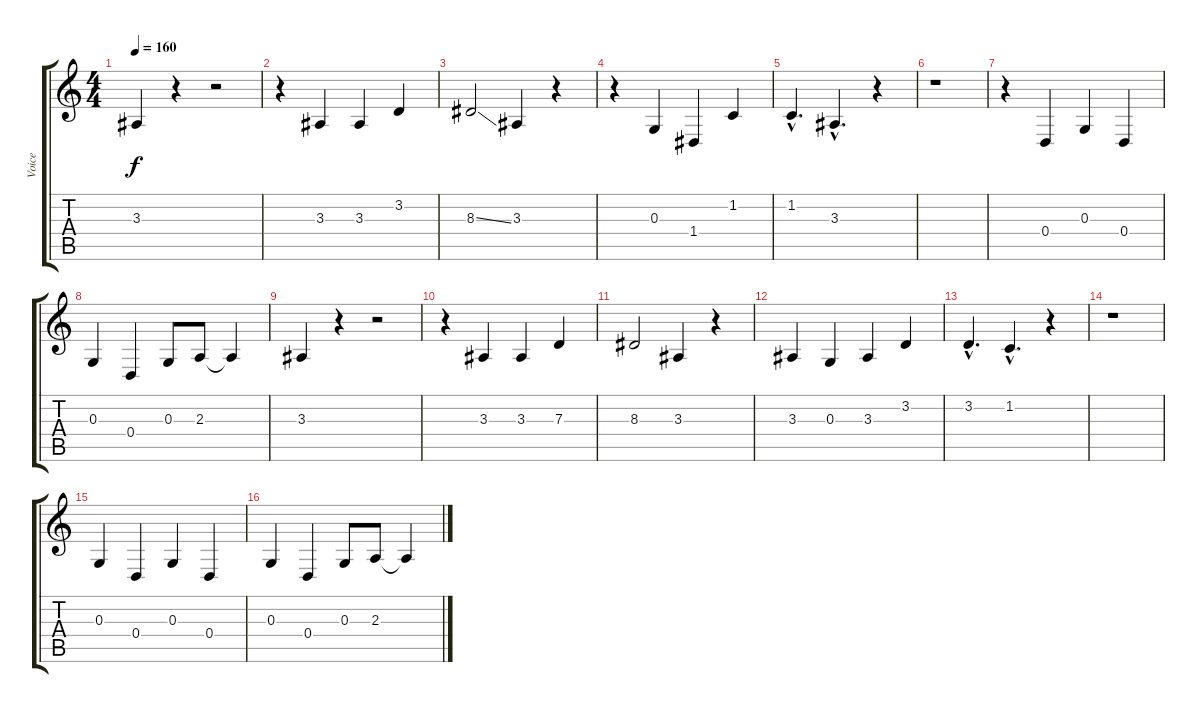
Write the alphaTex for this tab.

\track ("Voice" "Voice") {instrument tenorsax}
\staff {score tabs}
\tuning (E4 B3 G3 D3 A2 E2) {hide}
\ts (4 4)
\tempo 160
\clef g2
\ks c
3.3.4{dy f} r.4 r.2 |
r.4 3.3.4 3.3.4 3.2.4 |
8.3{ss}.2 3.3.4 r.4 |
r.4 0.3.4 1.4.4 1.2.4 |
1.2{hac}.4{d} 3.3{hac}.4{d} r.4 |
r.1 |
r.4 0.4.4 0.3.4 0.4.4 |
0.3.4 0.4.4 0.3.8 2.3.8 2.3{t}.4 |
3.3.4 r.4 r.2 |
r.4 3.3.4 3.3.4 7.3.4 |
8.3.2 3.3.4 r.4 |
3.3.4 0.3.4 3.3.4 3.2.4 |
3.2{hac}.4{d} 1.2{hac}.4{d} r.4 |
r.1 |
0.3.4 0.4.4 0.3.4 0.4.4 |
0.3.4 0.4.4 0.3.8 2.3.8 2.3{t}.4
